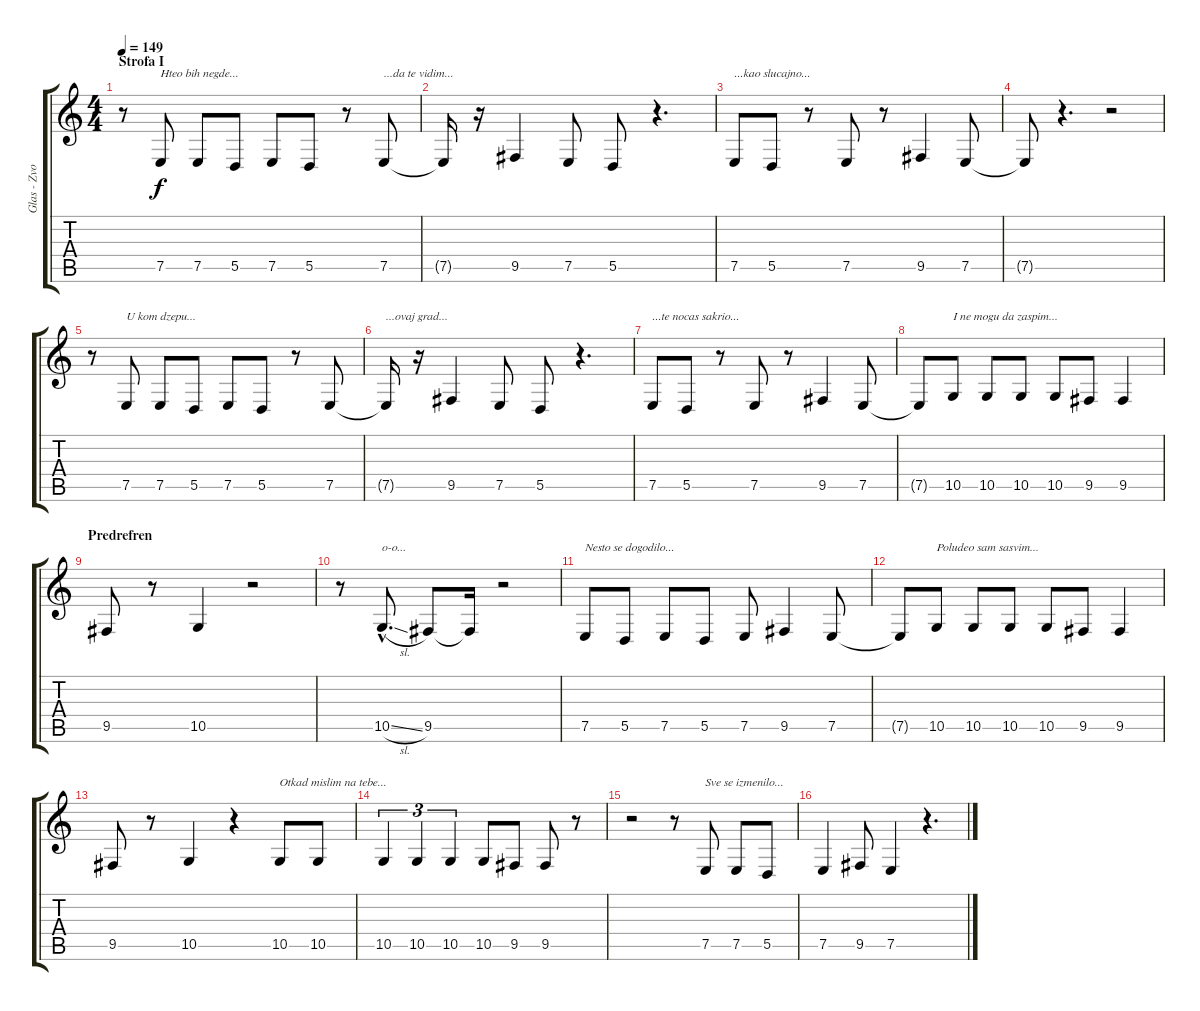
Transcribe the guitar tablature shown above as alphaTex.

\track ("Glas - Zvonko Djukic Djule" "Glas - Zvo") {instrument lead2sawtooth}
\staff {score tabs}
\tuning (E4 B3 G3 D3 A2 E2) {hide}
\ts (4 4)
\section ("" "Strofa I")
\tempo 149
\clef g2
\ks c
r.8{dy f} 7.5.8{txt "Hteo bih negde..."} 7.5.8 5.5.8 7.5.8 5.5.8 r.8 7.5.8{txt "...da te vidim..."} |
7.5{t}.16 r.16 9.5.4 7.5.8 5.5.8 r.4{d} |
7.5.8{txt "...kao slucajno..."} 5.5.8 r.8 7.5.8 r.8 9.5.4 7.5.8 |
7.5{t}.8 r.4{d} r.2 |
r.8 7.5.8{txt "U kom dzepu..."} 7.5.8 5.5.8 7.5.8 5.5.8 r.8 7.5.8 |
7.5{t}.16{txt "...ovaj grad..."} r.16 9.5.4 7.5.8 5.5.8 r.4{d} |
7.5.8{txt "...te nocas sakrio..."} 5.5.8 r.8 7.5.8 r.8 9.5.4 7.5.8 |
7.5{t}.8 10.5.8{txt "I ne mogu da zaspim..."} 10.5.8 10.5.8 10.5.8 9.5.8 9.5.4 |
\section ("" "Predrefren")
9.5.8 r.8 10.5.4 r.2 |
r.8 10.5{sl hac}.8{d txt "o-o..."} 9.5.8 9.5{t}.16 r.2 |
7.5.8{txt "Nesto se dogodilo..."} 5.5.8 7.5.8 5.5.8 7.5.8 9.5.4 7.5.8 |
7.5{t}.8 10.5.8{txt "Poludeo sam sasvim..."} 10.5.8 10.5.8 10.5.8 9.5.8 9.5.4 |
9.5.8 r.8 10.5.4 r.4 10.5.8{txt "Otkad mislim na tebe..."} 10.5.8 |
10.5.4{tu (3 2)} 10.5.4{tu (3 2)} 10.5.4{tu (3 2)} 10.5.8 9.5.8 9.5.8 r.8 |
r.2 r.8 7.5.8{txt "Sve se izmenilo..."} 7.5.8 5.5.8 |
7.5.4 9.5.8 7.5.4 r.4{d}
